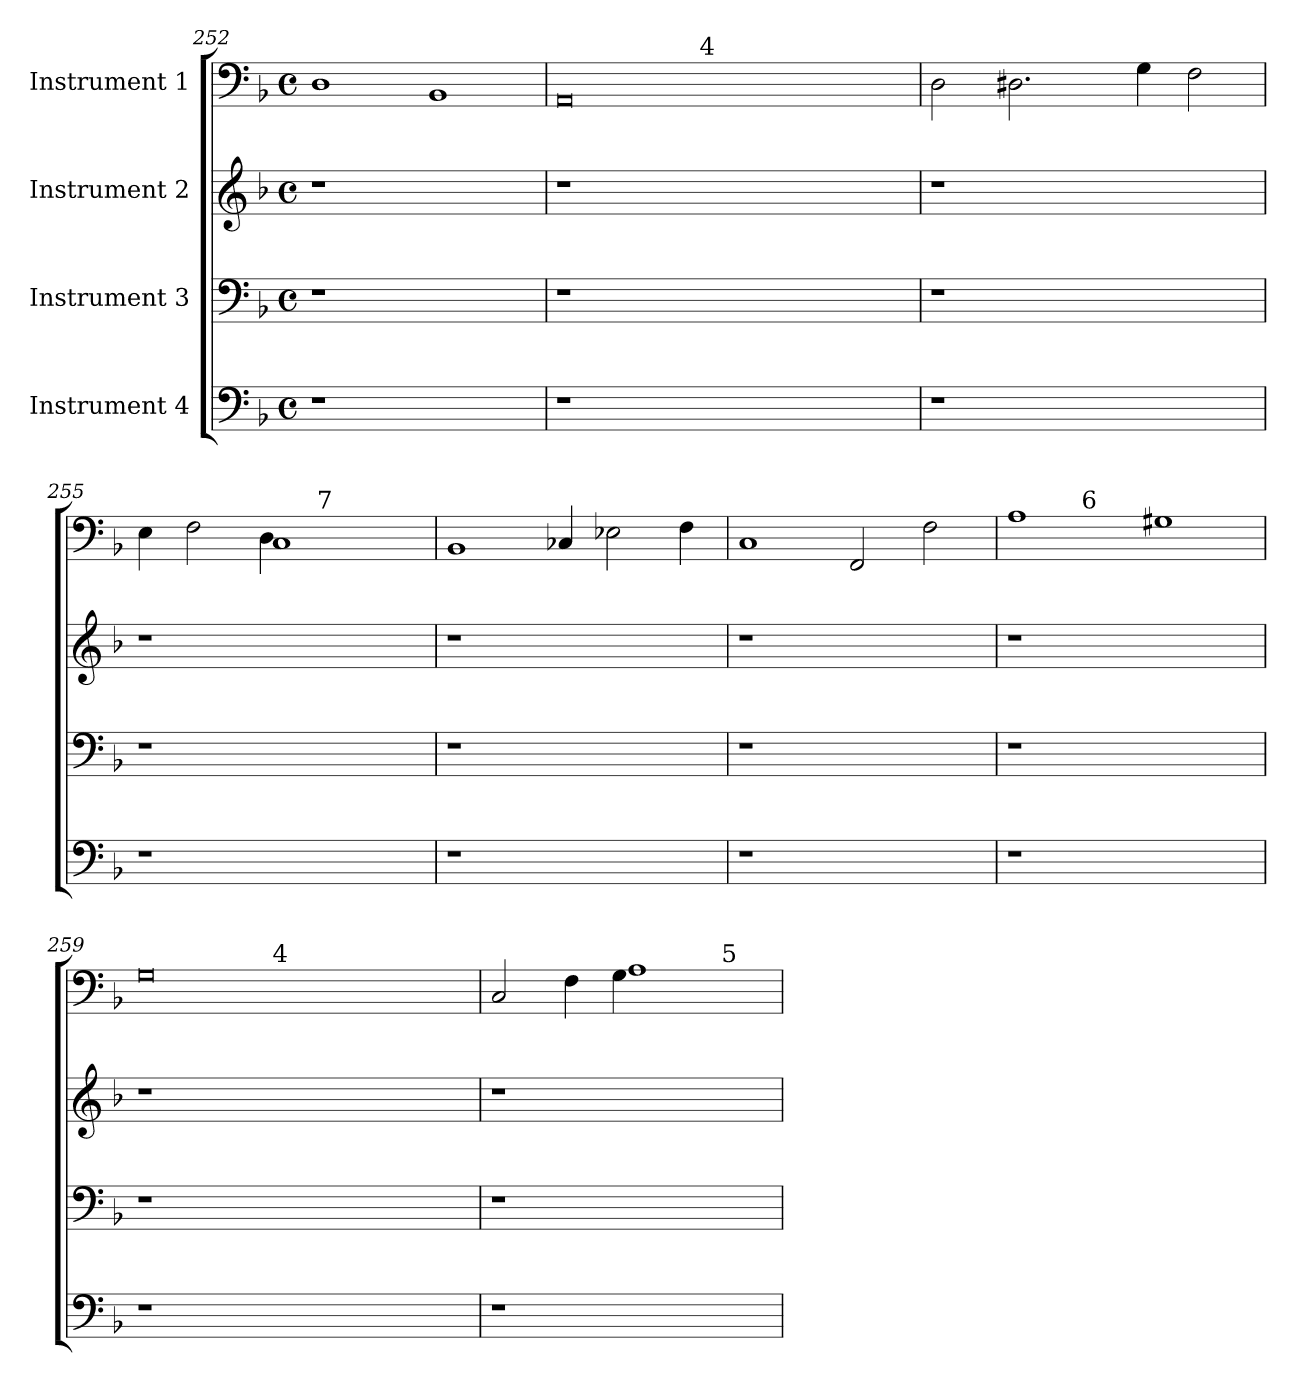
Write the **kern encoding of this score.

**kern	**kern	**kern	**kern
*part4	*part3	*part2	*part1
*staff4	*staff3	*staff2	*staff1
*I"Instrument 4	*I"Instrument 3	*I"Instrument 2	*I"Instrument 1
*clefF4	*clefF4	*clefG2	*clefF4
*k[b-]	*k[b-]	*k[b-]	*k[b-]
*F:	*F:	*F:	*F:
*M4/4	*M4/4	*M4/4	*M4/4
*met(c)	*met(c)	*met(c)	*met(c)
=252	=252	=252	=252
1r	1r	1r	1D
1ryy	1ryy	1ryy	1BB->
=253	=253	=253	=253
*	*	*	*^
1r	1r	1r	0AA>	2ryy
.	.	.	.	8ryy
.	.	.	.	16ryy
.	.	.	.	64ryy
!	!	!	!	!LO:TX:a:t=4
.	.	.	.	1ryy
1ryy	1ryy	1ryy	.	.
.	.	.	.	4ryy
.	.	.	.	32.ryy
*	*	*	*v	*v
=254	=254	=254	=254
1r	1r	1r	2D\
.	.	.	2.D#\
1ryy	1ryy	1ryy	.
.	.	.	4G\
.	.	.	2F\
!!LO:LB:g=z
=255	=255	=255	=255
*	*	*	*^
*	*	*	*	*^
1r	1r	1r	4E\	2.ryy	1ryy
.	.	.	2F\	.	.
.	.	.	4D>\	1C	.
2.ryy	2.ryy	2.ryy	2.ryy	.	64ryy
!	!	!	!	!	!LO:TX:a:t=7
.	.	.	.	.	2ryy
.	.	.	.	.	8...ryy
*	*	*	*v	*v	*v
=256	=256	=256	=256
1r	1r	1r	1BB-
1ryy	1ryy	1ryy	4C->/
.	.	.	2E-X\
.	.	.	4F\
=257	=257	=257	=257
1r	1r	1r	1C
1ryy	1ryy	1ryy	2FF/
.	.	.	2F\
=258	=258	=258	=258
*	*	*	*^
1r	1r	1r	1A>	2ryy
!	!	!	!	!LO:TX:a:t=6
.	.	.	.	1.ryy
1ryy	1ryy	1ryy	1G#	.
=259	=259	=259	=259	=259
1r	1r	1r	0G>	2ryy
.	.	.	.	8ryy
.	.	.	.	16ryy
.	.	.	.	64ryy
!	!	!	!	!LO:TX:a:t=4
.	.	.	.	1ryy
1ryy	1ryy	1ryy	.	.
.	.	.	.	4ryy
.	.	.	.	32.ryy
=260	=260	=260	=260	=260
*	*	*	*	*^
1r	1r	1r	2C/	2.ryy	1ryy
.	.	.	4F\	.	.
.	.	.	4G\	1A>	.
2.ryy	2.ryy	2.ryy	2.ryy	.	4.ryy
!	!	!	!	!	!LO:TX:a:t=5
.	.	.	.	.	4.ryy
*	*	*	*v	*v	*v
=	=	=	=
*-	*-	*-	*-
